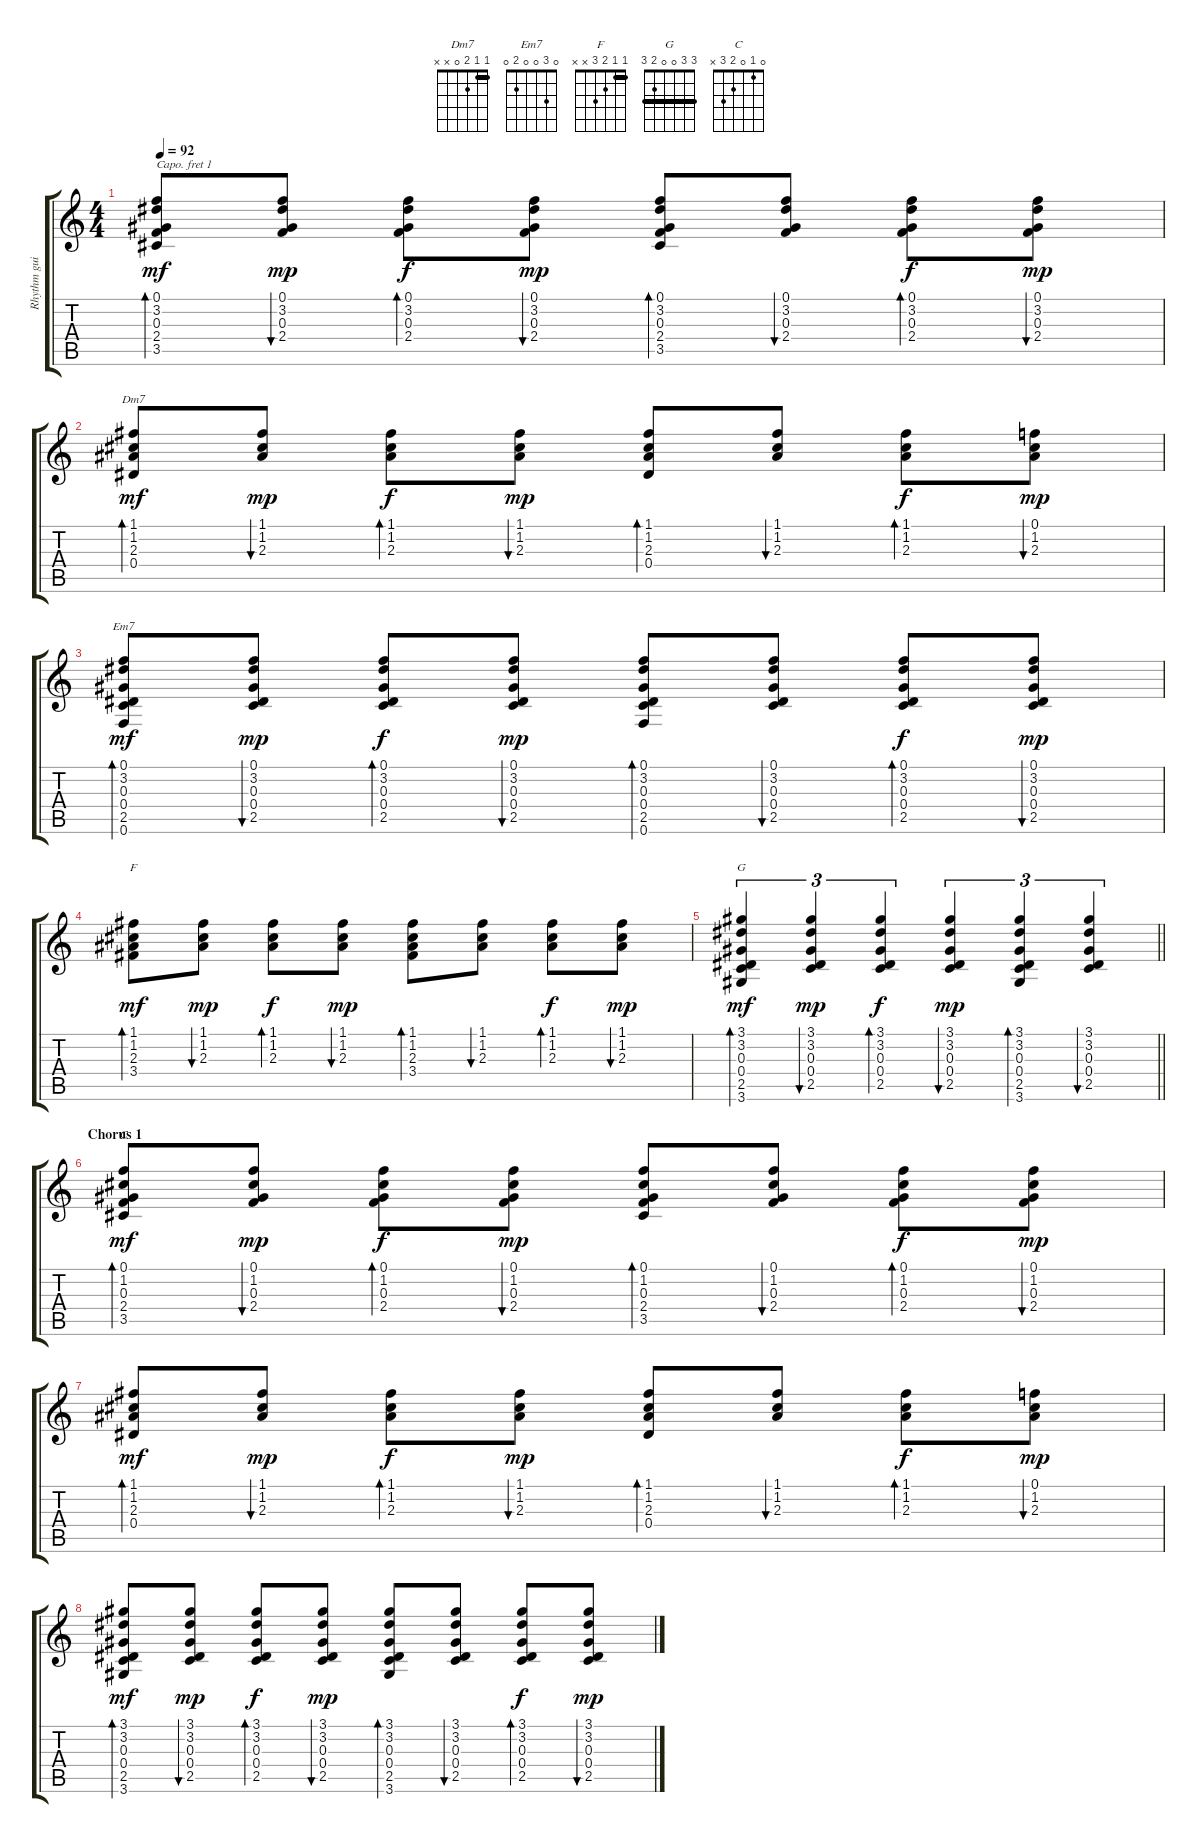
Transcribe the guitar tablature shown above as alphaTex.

\track ("Rhythm guitar (Capo I)" "Rhythm gui") {instrument acousticguitarsteel}
\staff {score tabs}
\capo 1
\tuning (E4 B3 G3 D3 A2 E2) {hide}
\chord ("Dm7" 1 1 2 0 x x) {barre 1}
\chord ("Em7" 0 3 0 0 2 0)
\chord ("F" 1 1 2 3 x x) {barre 1}
\chord ("G" 3 3 0 0 2 3) {barre 3}
\chord ("C" 0 1 0 2 3 x)
\ts (4 4)
\tempo 92
\clef g2
\ks c
(0.1 3.2 0.3 2.4 3.5).8{bd 30 dy mf} (0.1 3.2 0.3 2.4).8{bu 30 dy mp} (0.1 3.2 0.3 2.4).8{bd 30 dy f} (0.1 3.2 0.3 2.4).8{bu 30 dy mp} (0.1 3.2 0.3 2.4 3.5).8{bd 30} (0.1 3.2 0.3 2.4).8{bu 30} (0.1 3.2 0.3 2.4).8{bd 30 dy f} (0.1 3.2 0.3 2.4).8{bu 30 dy mp} |
(1.1 1.2 2.3 0.4).8{bd 30 ch "Dm7" dy mf} (1.1 1.2 2.3).8{bu 30 dy mp} (1.1 1.2 2.3).8{bd 30 dy f} (1.1 1.2 2.3).8{bu 30 dy mp} (1.1 1.2 2.3 0.4).8{bd 30} (1.1 1.2 2.3).8{bu 30} (1.1 1.2 2.3).8{bd 30 dy f} (0.1 1.2 2.3).8{bu 30 dy mp} |
(0.1 3.2 0.3 0.4 2.5 0.6).8{bd 30 ch "Em7" dy mf} (0.1 3.2 0.3 0.4 2.5).8{bu 30 dy mp} (0.1 3.2 0.3 0.4 2.5).8{bd 30 dy f} (0.1 3.2 0.3 0.4 2.5).8{bu 30 dy mp} (0.1 3.2 0.3 0.4 2.5 0.6).8{bd 30} (0.1 3.2 0.3 0.4 2.5).8{bu 30} (0.1 3.2 0.3 0.4 2.5).8{bd 30 dy f} (0.1 3.2 0.3 0.4 2.5).8{bu 30 dy mp} |
(1.1 1.2 2.3 3.4).8{bd 30 ch "F" dy mf} (1.1 1.2 2.3).8{bu 30 dy mp} (1.1 1.2 2.3).8{bd 30 dy f} (1.1 1.2 2.3).8{bu 30 dy mp} (1.1 1.2 2.3 3.4).8{bd 30} (1.1 1.2 2.3).8{bu 30} (1.1 1.2 2.3).8{bd 30 dy f} (1.1 1.2 2.3).8{bu 30 dy mp} |
\barLineRight lightlight
(3.1 3.2 0.3 0.4 2.5 3.6).4{tu (3 2) bd 30 ch "G" dy mf} (3.1 3.2 0.3 0.4 2.5).4{tu (3 2) bu 30 dy mp} (3.1 3.2 0.3 0.4 2.5).4{tu (3 2) bd 30 dy f} (3.1 3.2 0.3 0.4 2.5).4{tu (3 2) bu 30 dy mp} (3.1 3.2 0.3 0.4 2.5 3.6).4{tu (3 2) bd 30} (3.1 3.2 0.3 0.4 2.5).4{tu (3 2) bu 30} |
\section ("" "Chorus 1")
(0.1 1.2 0.3 2.4 3.5).8{bd 30 ch "C" dy mf} (0.1 1.2 0.3 2.4).8{bu 30 dy mp} (0.1 1.2 0.3 2.4).8{bd 30 dy f} (0.1 1.2 0.3 2.4).8{bu 30 dy mp} (0.1 1.2 0.3 2.4 3.5).8{bd 30} (0.1 1.2 0.3 2.4).8{bu 30} (0.1 1.2 0.3 2.4).8{bd 30 dy f} (0.1 1.2 0.3 2.4).8{bu 30 dy mp} |
(1.1 1.2 2.3 0.4).8{bd 30 dy mf} (1.1 1.2 2.3).8{bu 30 dy mp} (1.1 1.2 2.3).8{bd 30 dy f} (1.1 1.2 2.3).8{bu 30 dy mp} (1.1 1.2 2.3 0.4).8{bd 30} (1.1 1.2 2.3).8{bu 30} (1.1 1.2 2.3).8{bd 30 dy f} (0.1 1.2 2.3).8{bu 30 dy mp} |
(3.1 3.2 0.3 0.4 2.5 3.6).8{bd 30 dy mf} (3.1 3.2 0.3 0.4 2.5).8{bu 30 dy mp} (3.1 3.2 0.3 0.4 2.5).8{bd 30 dy f} (3.1 3.2 0.3 0.4 2.5).8{bu 30 dy mp} (3.1 3.2 0.3 0.4 2.5 3.6).8{bd 30} (3.1 3.2 0.3 0.4 2.5).8{bu 30} (3.1 3.2 0.3 0.4 2.5).8{bd 30 dy f} (3.1 3.2 0.3 0.4 2.5).8{bu 30 dy mp}
